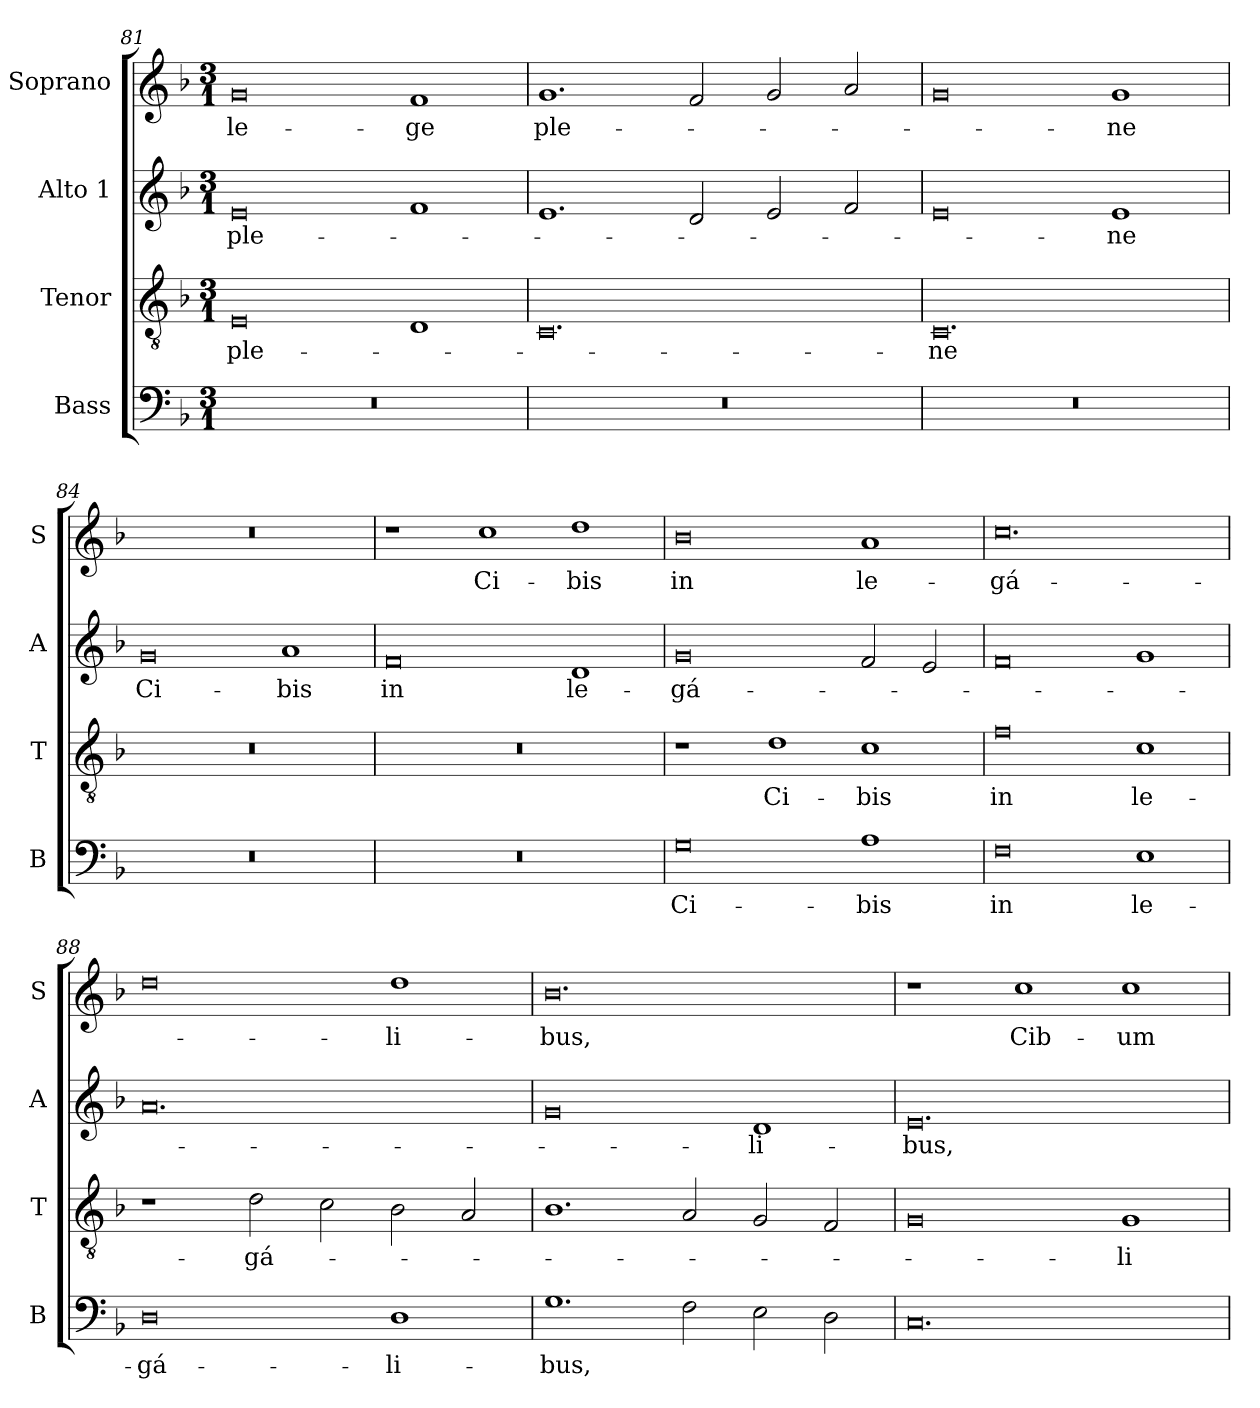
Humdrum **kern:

**kern	**text	**kern	**text	**kern	**text	**kern	**text
*part4	*part4	*part3	*part3	*part2	*part2	*part1	*part1
*staff4	*staff4	*staff3	*staff3	*staff2	*staff2	*staff1	*staff1
*I"Bass	*	*I"Tenor	*	*I"Alto 1	*	*I"Soprano	*
*I'B	*	*I'T	*	*I'A	*	*I'S	*
*clefF4	*	*clefGv2	*	*clefG2	*	*clefG2	*
*k[b-]	*	*k[b-]	*	*k[b-]	*	*k[b-]	*
*F:	*	*F:	*	*F:	*	*F:	*
*M3/1	*	*M3/1	*	*M3/1	*	*M3/1	*
=81	=81	=81	=81	=81	=81	=81	=81
0.r	.	0E	ple-	0e	ple-	0g	le-
.	.	1D	.	1f	.	1f	-ge
=82	=82	=82	=82	=82	=82	=82	=82
0.r	.	0.C	.	1.e	.	1.g	ple-
.	.	.	.	2d/	.	2f/	.
.	.	.	.	2e/	.	2g/	.
.	.	.	.	2f/	.	2a/	.
!!LO:LB:g=z
=83	=83	=83	=83	=83	=83	=83	=83
0.r	.	0.C	-ne	0e	.	0g	.
.	.	.	.	1e	-ne	1g	-ne
=84	=84	=84	=84	=84	=84	=84	=84
0.r	.	0.r	.	0g	Ci-	0.r	.
.	.	.	.	1a	-bis	.	.
=85	=85	=85	=85	=85	=85	=85	=85
0.r	.	0.r	.	0f	in	1r	.
.	.	.	.	.	.	1cc	Ci-
.	.	.	.	1d	le-	1dd	-bis
=86	=86	=86	=86	=86	=86	=86	=86
0G	Ci-	1r	.	0g	-gá-	0b-	in
.	.	1d	Ci-	.	.	.	.
1A	-bis	1c	-bis	2f/	.	1a	le-
.	.	.	.	2e/	.	.	.
=87	=87	=87	=87	=87	=87	=87	=87
0F	in	0f	in	0f	.	0.cc	-gá-
1E	le-	1c	le-	1g	.	.	.
=88	=88	=88	=88	=88	=88	=88	=88
0D	-gá-	1r	.	0.a	.	0dd	.
.	.	2d\	-gá-	.	.	.	.
.	.	2c\	.	.	.	.	.
1D	-li-	2B-\	.	.	.	1dd	-li-
.	.	2A/	.	.	.	.	.
=89	=89	=89	=89	=89	=89	=89	=89
1.G	-bus,	1.B-	.	0g	.	0.b-	-bus,
2F\	.	2A/	.	.	.	.	.
2E\	.	2G/	.	1d	li-	.	.
2D\	.	2F/	.	.	.	.	.
=90	=90	=90	=90	=90	=90	=90	=90
0.C	.	0G	.	0.e	-bus,	1r	.
.	.	.	.	.	.	1cc	Cib-
.	.	1G	-li-	.	.	1cc	-um
=	=	=	=	=	=	=	=
*-	*-	*-	*-	*-	*-	*-	*-
